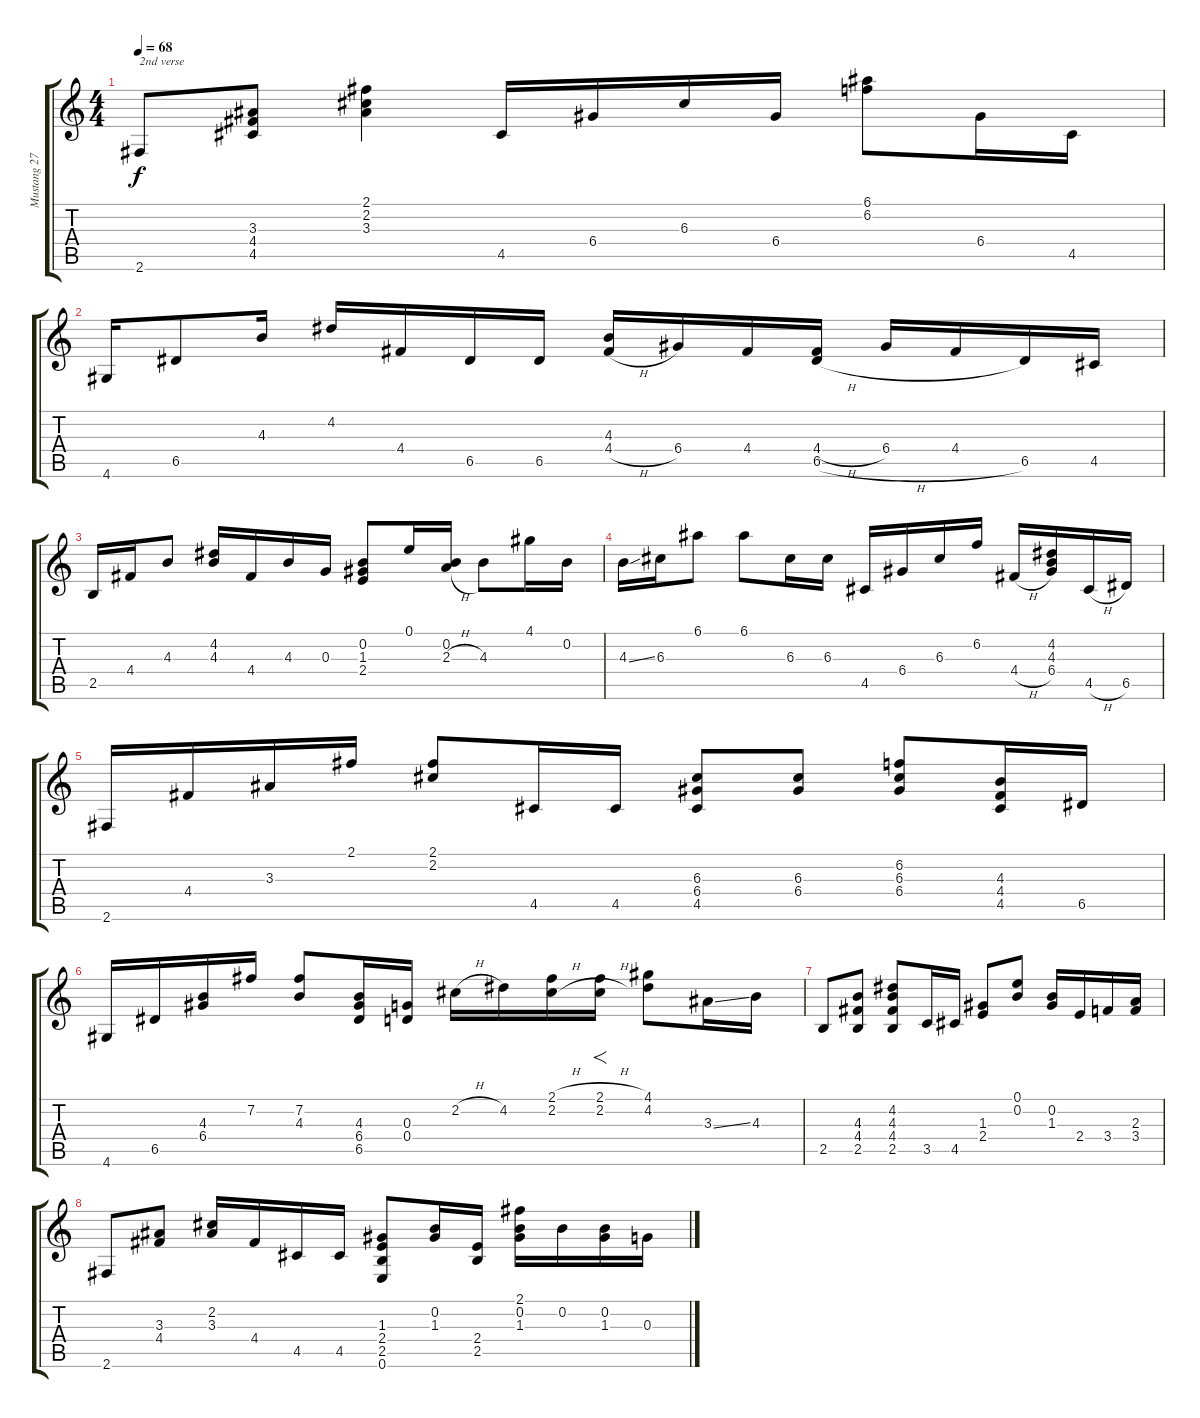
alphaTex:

\track ("Mustang 27" "Mustang 27") {instrument electricguitarclean}
\staff {score tabs}
\tuning (E4 B3 G3 D3 A2 E2) {hide}
\ts (4 4)
\tempo 68
\clef g2
\ks c
2.6.8{txt "2nd verse" dy f} (3.3 4.4 4.5).8 (2.1 2.2 3.3).4 4.5.16 6.4.16 6.3.16 6.4.16 (6.1 6.2).8 6.4.16 4.5.16 |
4.6.16 6.5.8 4.3.16 4.2.16 4.4.16 6.5.16 6.5.16 (4.3 4.4{h}).16 6.4.16 4.4.16 (4.4{h} 6.5{h}).16 6.4.16 4.4.16 6.5.16 4.5.16 |
2.5.16 4.4.16 4.3.8 (4.2 4.3).16 4.4.16 4.3.16 0.3.16 (0.2 1.3 2.4).8 0.1.16 (0.2 2.3{h}).16 4.3.8 4.1.16 0.2.16 |
4.3{ss}.16 6.3.16 6.1.8 6.1.8 6.3.16 6.3.16 4.5.16 6.4.16 6.3.16 6.2.16 4.4{h}.16 (4.2 4.3 6.4).16 4.5{h}.16 6.5.16 |
2.6.16 4.4.16 3.3.16 2.1.16 (2.1 2.2).8 4.5.16 4.5.16 (6.3 6.4 4.5).8 (6.3 6.4).8 (6.2 6.3 6.4).8 (4.3 4.4 4.5).16 6.5.16 |
4.6.16 6.5.16 (4.3 6.4).16 7.2.16 (7.2 4.3).8 (4.3 6.4 6.5).16 (0.3 0.4).16 2.2{h}.16 4.2.16 (2.1{h} 2.2{h}).16 (2.1{h} 2.2{h}).16{f} (4.1 4.2).8 3.3{ss}.16 4.3.16 |
2.5.8 (4.3 4.4 2.5).8 (4.2 4.3 4.4 2.5).8 3.5.16 4.5.16 (1.3 2.4).8 (0.1 0.2).8 (0.2 1.3).16 2.4.16 3.4.16 (2.3 3.4).16 |
2.6.8 (3.3 4.4).8 (2.2 3.3).16 4.4.16 4.5.16 4.5.16 (1.3 2.4 2.5 0.6).8 (0.2 1.3).16 (2.4 2.5).16 (2.1 0.2 1.3).16 0.2.16 (0.2 1.3).16 0.3.16
